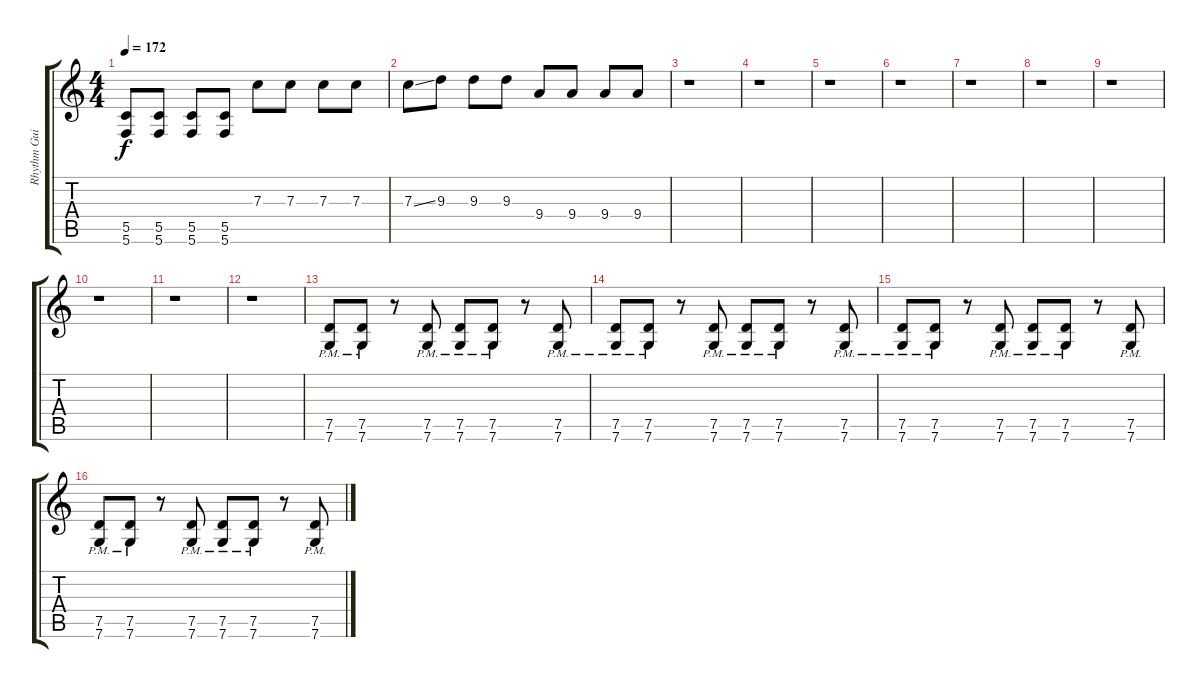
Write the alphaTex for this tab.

\track ("Rhythm Guitar 1" "Rhythm Gui") {instrument distortionguitar}
\staff {score tabs}
\tuning (D4 A3 F3 C3 G2 C2) {hide}
\ts (4 4)
\tempo 172
\clef g2
\ks c
(5.5 5.6).8{dy f} (5.5 5.6).8 (5.5 5.6).8 (5.5 5.6).8 7.3.8 7.3.8 7.3.8 7.3.8 |
7.3{ss}.8 9.3.8 9.3.8 9.3.8 9.4.8 9.4.8 9.4.8 9.4.8 |
r.1 |
r.1 |
r.1 |
r.1 |
r.1 |
r.1 |
r.1 |
r.1 |
r.1 |
r.1 |
(7.5{pm} 7.6{pm}).8 (7.5{pm} 7.6{pm}).8 r.8 (7.5{pm} 7.6{pm}).8 (7.5{pm} 7.6{pm}).8 (7.5{pm} 7.6{pm}).8 r.8 (7.5{pm} 7.6{pm}).8 |
(7.5{pm} 7.6{pm}).8 (7.5{pm} 7.6{pm}).8 r.8 (7.5{pm} 7.6{pm}).8 (7.5{pm} 7.6{pm}).8 (7.5{pm} 7.6{pm}).8 r.8 (7.5{pm} 7.6{pm}).8 |
(7.5{pm} 7.6{pm}).8 (7.5{pm} 7.6{pm}).8 r.8 (7.5{pm} 7.6{pm}).8 (7.5{pm} 7.6{pm}).8 (7.5{pm} 7.6{pm}).8 r.8 (7.5{pm} 7.6{pm}).8 |
(7.5{pm} 7.6{pm}).8 (7.5{pm} 7.6{pm}).8 r.8 (7.5{pm} 7.6{pm}).8 (7.5{pm} 7.6{pm}).8 (7.5{pm} 7.6{pm}).8 r.8 (7.5{pm} 7.6{pm}).8
